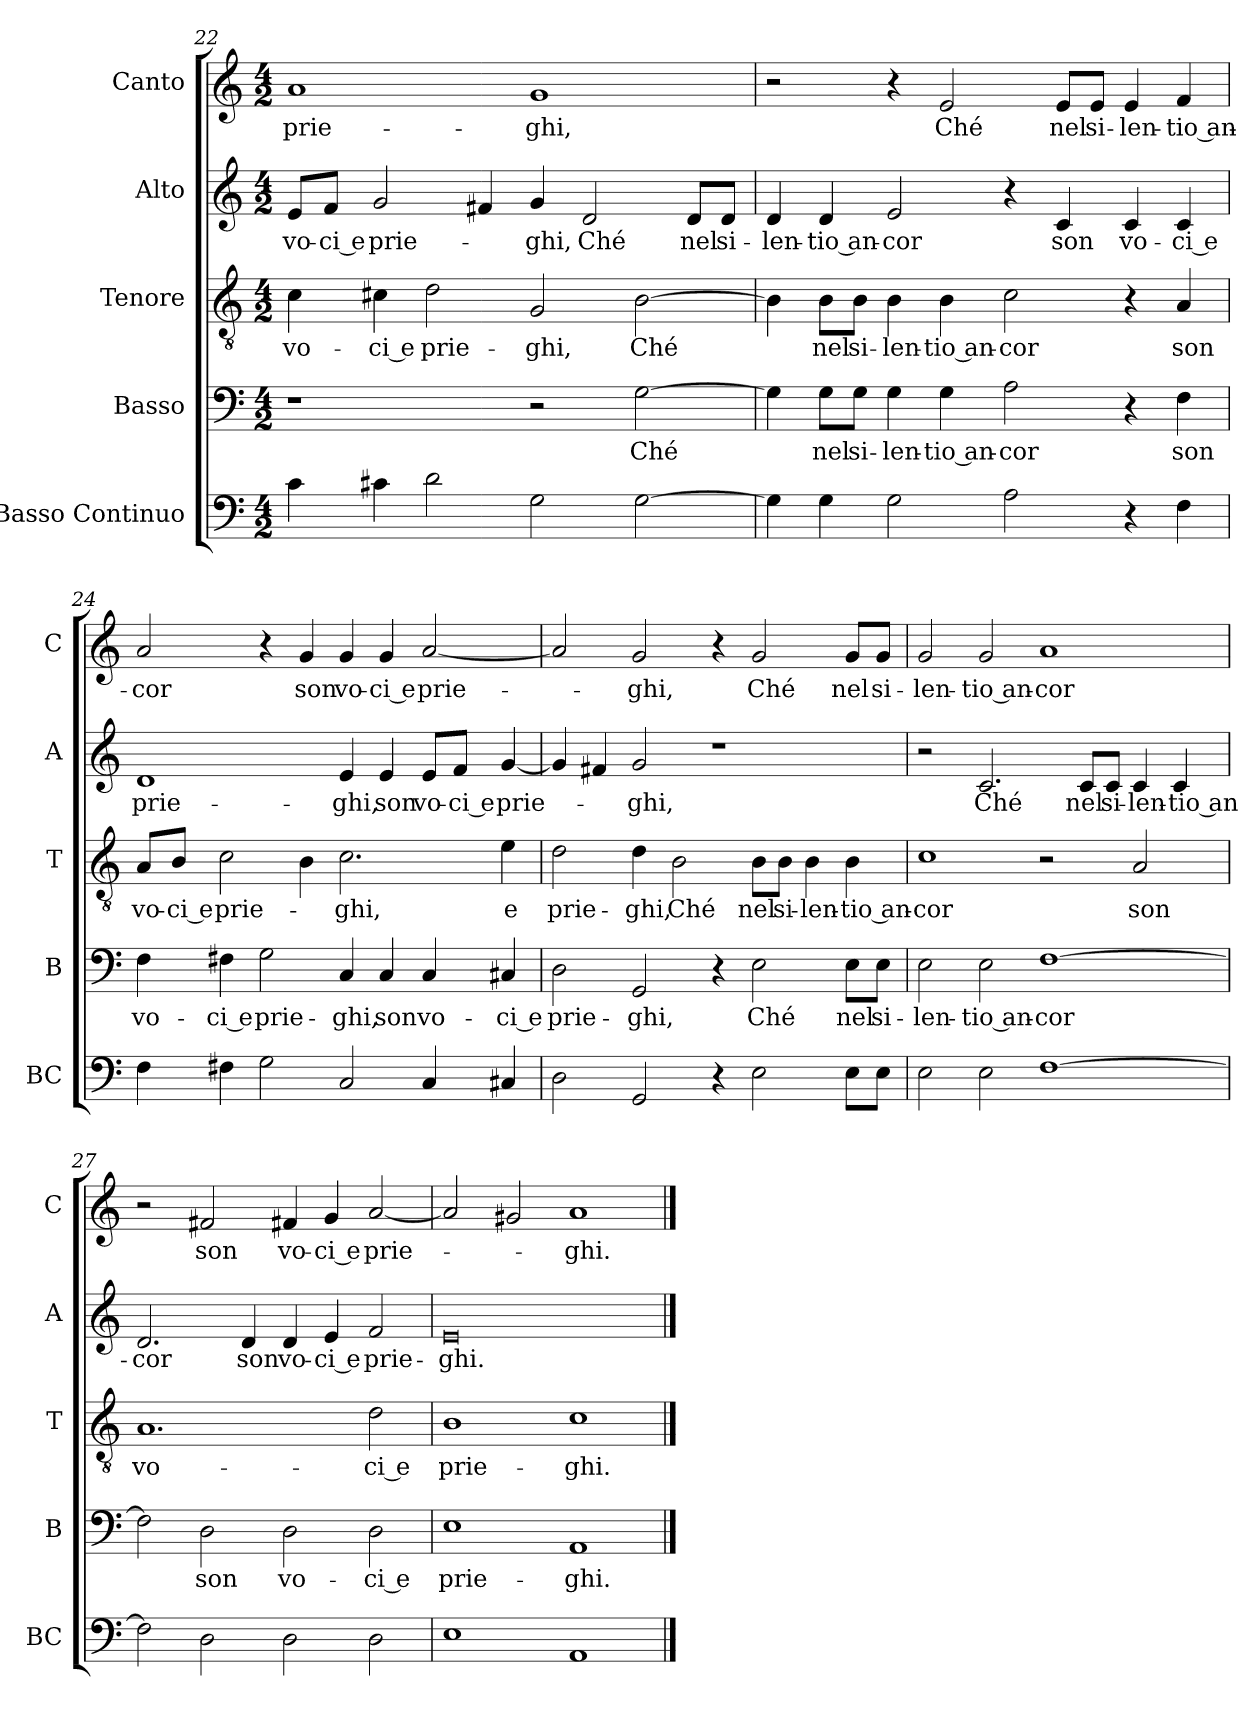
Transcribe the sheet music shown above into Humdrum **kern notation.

**kern	**kern	**text	**kern	**text	**kern	**text	**kern	**text
*part5	*part4	*part4	*part3	*part3	*part2	*part2	*part1	*part1
*staff5	*staff4	*staff4	*staff3	*staff3	*staff2	*staff2	*staff1	*staff1
*I"Basso Continuo	*I"Basso	*	*I"Tenore	*	*I"Alto	*	*I"Canto	*
*I'BC	*I'B	*	*I'T	*	*I'A	*	*I'C	*
*clefF4	*clefF4	*	*clefGv2	*	*clefG2	*	*clefG2	*
*k[]	*k[]	*	*k[]	*	*k[]	*	*k[]	*
*M4/2	*M4/2	*	*M4/2	*	*M4/2	*	*M4/2	*
=22	=22	=22	=22	=22	=22	=22	=22	=22
4c	1r	.	4c	vo-	8e/L	vo-	1a	prie-
.	.	.	.	.	8f/J	-ci e	.	.
4c#X	.	.	4c#X	-ci e	2g	prie-	.	.
2d	.	.	2d	prie-	.	.	.	.
.	.	.	.	.	4f#X	.	.	.
2G	2r	.	2G	-ghi,	4g	-ghi,	1g	-ghi,
.	.	.	.	.	2d	Ché	.	.
[2G	[2G	Ché	[2B	Ché	.	.	.	.
.	.	.	.	.	8d/L	nel	.	.
.	.	.	.	.	8d/J	si-	.	.
=23	=23	=23	=23	=23	=23	=23	=23	=23
4G]	4G]	.	4B]	.	4d	-len-	2r	.
4G	8G\L	nel	8B\L	nel	4d	-tio an-	.	.
.	8G\J	si-	8B\J	si-	.	.	.	.
2G	4G	-len-	4B	-len-	2e	-cor	4r	.
.	4G	-tio an-	4B	-tio an-	.	.	2e	Ché
2A	2A	-cor	2c	-cor	4r	.	.	.
.	.	.	.	.	4c	son	8e/L	nel
.	.	.	.	.	.	.	8e/J	si-
4r	4r	.	4r	.	4c	vo-	4e	-len-
4F	4F	son	4A	son	4c	-ci e	4f	-tio an-
=24	=24	=24	=24	=24	=24	=24	=24	=24
4F	4F	vo-	8A/L	vo-	1d	prie-	2a	-cor
.	.	.	8B/J	-ci e	.	.	.	.
4F#X	4F#X	-ci e	2c	prie-	.	.	.	.
2G	2G	prie-	.	.	.	.	4r	.
.	.	.	4B	.	.	.	4g	son
2C	4C	-ghi,	2.c	-ghi,	4e	-ghi,	4g	vo-
.	4C	son	.	.	4e	son	4g	-ci e
4C	4C	vo-	.	.	8e/L	vo-	[2a	prie-
.	.	.	.	.	8f/J	-ci e	.	.
4C#X	4C#X	-ci e	4e	e	[4g	prie-	.	.
=25	=25	=25	=25	=25	=25	=25	=25	=25
2D	2D	prie-	2d	prie-	4g]	.	2a]	.
.	.	.	.	.	4f#X	.	.	.
2GG	2GG	-ghi,	4d	-ghi,	2g	-ghi,	2g	-ghi,
.	.	.	2B	Ché	.	.	.	.
4r	4r	.	.	.	1r	.	4r	.
2E	2E	Ché	8B\L	nel	.	.	2g	Ché
.	.	.	8B\J	si-	.	.	.	.
.	.	.	4B	-len-	.	.	.	.
8EL	8E\L	nel	4B	-tio an-	.	.	8g/L	nel
8EJ	8E\J	si-	.	.	.	.	8g/J	si-
=26	=26	=26	=26	=26	=26	=26	=26	=26
2E	2E	-len-	1c	-cor	2r	.	2g	-len-
2E	2E	-tio an-	.	.	2.c	Ché	2g	-tio an-
[1F	[1F	-cor	2r	.	.	.	1a	-cor
.	.	.	.	.	8c/L	nel	.	.
.	.	.	.	.	8c/J	si-	.	.
.	.	.	2A	son	4c	-len-	.	.
.	.	.	.	.	4c	-tio an-	.	.
=27	=27	=27	=27	=27	=27	=27	=27	=27
2F]	2F]	.	1.A	vo-	2.d	-cor	2r	.
2D	2D	son	.	.	.	.	2f#X	son
.	.	.	.	.	4d	son	.	.
2D	2D	vo-	.	.	4d	vo-	4f#X	vo-
.	.	.	.	.	4e	-ci e	4g	-ci e
2D	2D	-ci e	2d	-ci e	2f	prie-	[2a	prie-
=28	=28	=28	=28	=28	=28	=28	=28	=28
1E	1E	prie-	1B	prie-	0e	-ghi.	2a]	.
.	.	.	.	.	.	.	2g#X	.
1AA	1AA	-ghi.	1c	-ghi.	.	.	1a	-ghi.
==	==	==	==	==	==	==	==	==
*-	*-	*-	*-	*-	*-	*-	*-	*-
